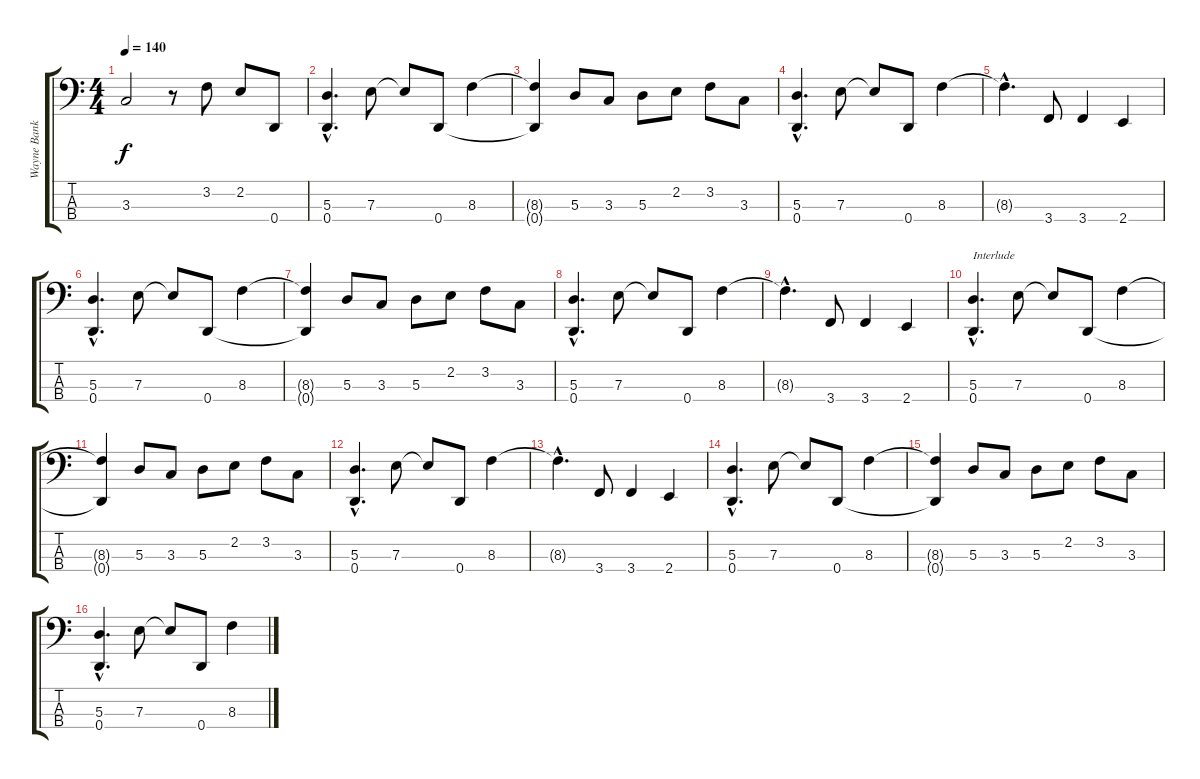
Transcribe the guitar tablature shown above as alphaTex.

\track ("Wayne Banks" "Wayne Bank") {instrument electricbasspick}
\staff {score tabs}
\tuning (G2 D2 A1 D1) {hide}
\ts (4 4)
\tempo 140
\clef f4
\ks c
3.3{t}.2{dy f} r.8 3.2.8 2.2.8 0.4.8 |
(5.3{hac} 0.4{hac}).4{d} 7.3.8 7.3{t}.8 0.4.8 8.3.4 |
(8.3{t} 0.4{t}).4 5.3.8 3.3.8 5.3.8 2.2.8 3.2.8 3.3.8 |
(5.3{hac} 0.4{hac}).4{d} 7.3.8 7.3{t}.8 0.4.8 8.3.4 |
8.3{hac t}.4{d} 3.4.8 3.4.4 2.4.4 |
(5.3{hac} 0.4{hac}).4{d} 7.3.8 7.3{t}.8 0.4.8 8.3.4 |
(8.3{t} 0.4{t}).4 5.3.8 3.3.8 5.3.8 2.2.8 3.2.8 3.3.8 |
(5.3{hac} 0.4{hac}).4{d} 7.3.8 7.3{t}.8 0.4.8 8.3.4 |
8.3{hac t}.4{d} 3.4.8 3.4.4 2.4.4 |
(5.3{hac} 0.4{hac}).4{d txt "Interlude"} 7.3.8 7.3{t}.8 0.4.8 8.3.4 |
(8.3{t} 0.4{t}).4 5.3.8 3.3.8 5.3.8 2.2.8 3.2.8 3.3.8 |
(5.3{hac} 0.4{hac}).4{d} 7.3.8 7.3{t}.8 0.4.8 8.3.4 |
8.3{hac t}.4{d} 3.4.8 3.4.4 2.4.4 |
(5.3{hac} 0.4{hac}).4{d} 7.3.8 7.3{t}.8 0.4.8 8.3.4 |
(8.3{t} 0.4{t}).4 5.3.8 3.3.8 5.3.8 2.2.8 3.2.8 3.3.8 |
(5.3{hac} 0.4{hac}).4{d} 7.3.8 7.3{t}.8 0.4.8 8.3.4
